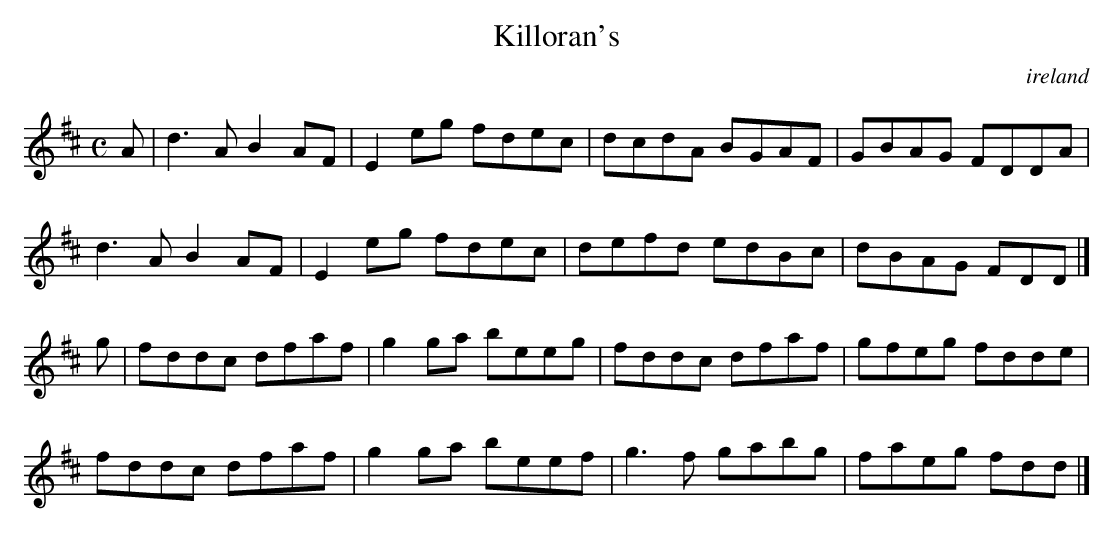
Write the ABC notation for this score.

X:1
T:Killoran's
O:ireland
M:C
L:1/8
K:D Major
A|d3A B2AF|E2eg fdec|dcdA BGAF|GBAG FDDA|!
d3A B2AF|E2eg fdec|defd edBc|dBAG FDD|]!
g|fddc dfaf|g2ga beeg|fddc dfaf|gfeg fdde|!
fddc dfaf|g2ga beef|g3f gabg|faeg fdd|]!
